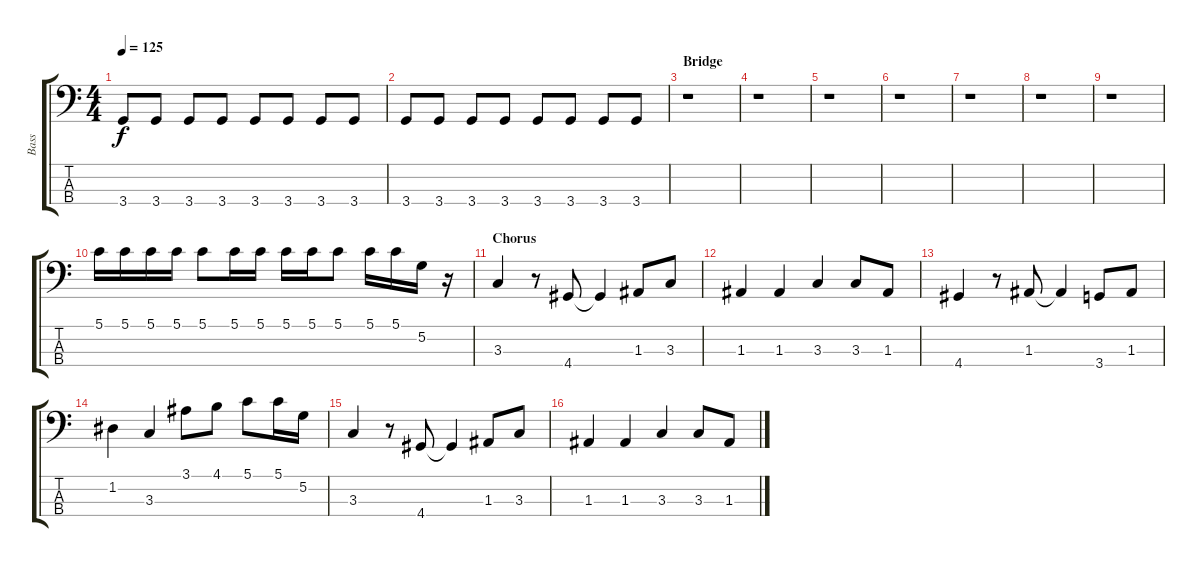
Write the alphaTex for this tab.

\track ("Bass" "Bass") {instrument electricbassfinger}
\staff {score tabs}
\tuning (G2 D2 A1 E1) {hide}
\ts (4 4)
\tempo 125
\clef f4
\ks c
3.4.8{dy f} 3.4.8 3.4.8 3.4.8 3.4.8 3.4.8 3.4.8 3.4.8 |
3.4.8 3.4.8 3.4.8 3.4.8 3.4.8 3.4.8 3.4.8 3.4.8 |
\section ("" "Bridge")
r.1 |
r.1 |
r.1 |
r.1 |
r.1 |
r.1 |
r.1 |
5.1.16 5.1.16 5.1.16 5.1.16 5.1.8 5.1.16 5.1.16 5.1.16 5.1.16 5.1.8 5.1.16 5.1.16 5.2.16 r.16 |
\section ("" "Chorus")
3.3.4 r.8 4.4.8 4.4{t}.4 1.3.8 3.3.8 |
1.3.4 1.3.4 3.3.4 3.3.8 1.3.8 |
4.4.4 r.8 1.3.8 1.3{t}.4 3.4.8 1.3.8 |
1.2.4 3.3.4 3.1.8 4.1.8 5.1.8 5.1.16 5.2.16 |
3.3.4 r.8 4.4.8 4.4{t}.4 1.3.8 3.3.8 |
1.3.4 1.3.4 3.3.4 3.3.8 1.3.8
